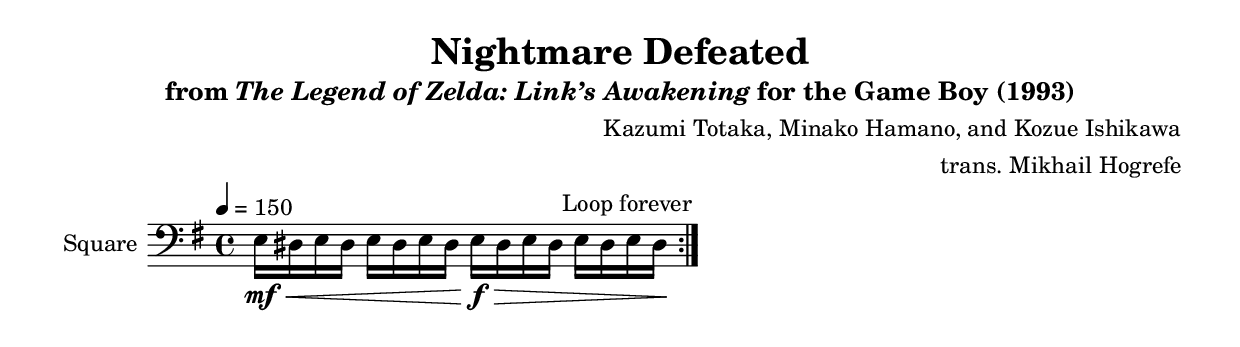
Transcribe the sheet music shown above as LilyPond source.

\version "2.22.0"

smaller = {
    \set fontSize = #-3
    \override Stem #'length-fraction = #0.56
    \override Beam #'thickness = #0.2688
    \override Beam #'length-fraction = #0.56
}

\book {
    \header {
        title = "Nightmare Defeated"
        subtitle = \markup { "from" {\italic "The Legend of Zelda: Link’s Awakening"} "for the Game Boy (1993)" }
        composer = "Kazumi Totaka, Minako Hamano, and Kozue Ishikawa"
        arranger = "trans. Mikhail Hogrefe"
    }

    \score {
        {
            \new Staff \relative c {
                \set Staff.instrumentName = "Square"
                \set Staff.shortInstrumentName = "S."
                    \repeat volta 2 {
\tempo 4 = 150
\key e \minor
\clef bass
e16\mf\< dis e dis e dis e dis e\f\> dis e dis e dis e dis\! |
                    }
\once \override Score.RehearsalMark.self-alignment-X = #RIGHT
\mark \markup { \fontsize #-2 "Loop forever" }
            }
        }
        \layout {
            \context {
                \Staff
                \RemoveEmptyStaves
            }
            \context {
                \DrumStaff
                \RemoveEmptyStaves
            }
        }
    }
}
